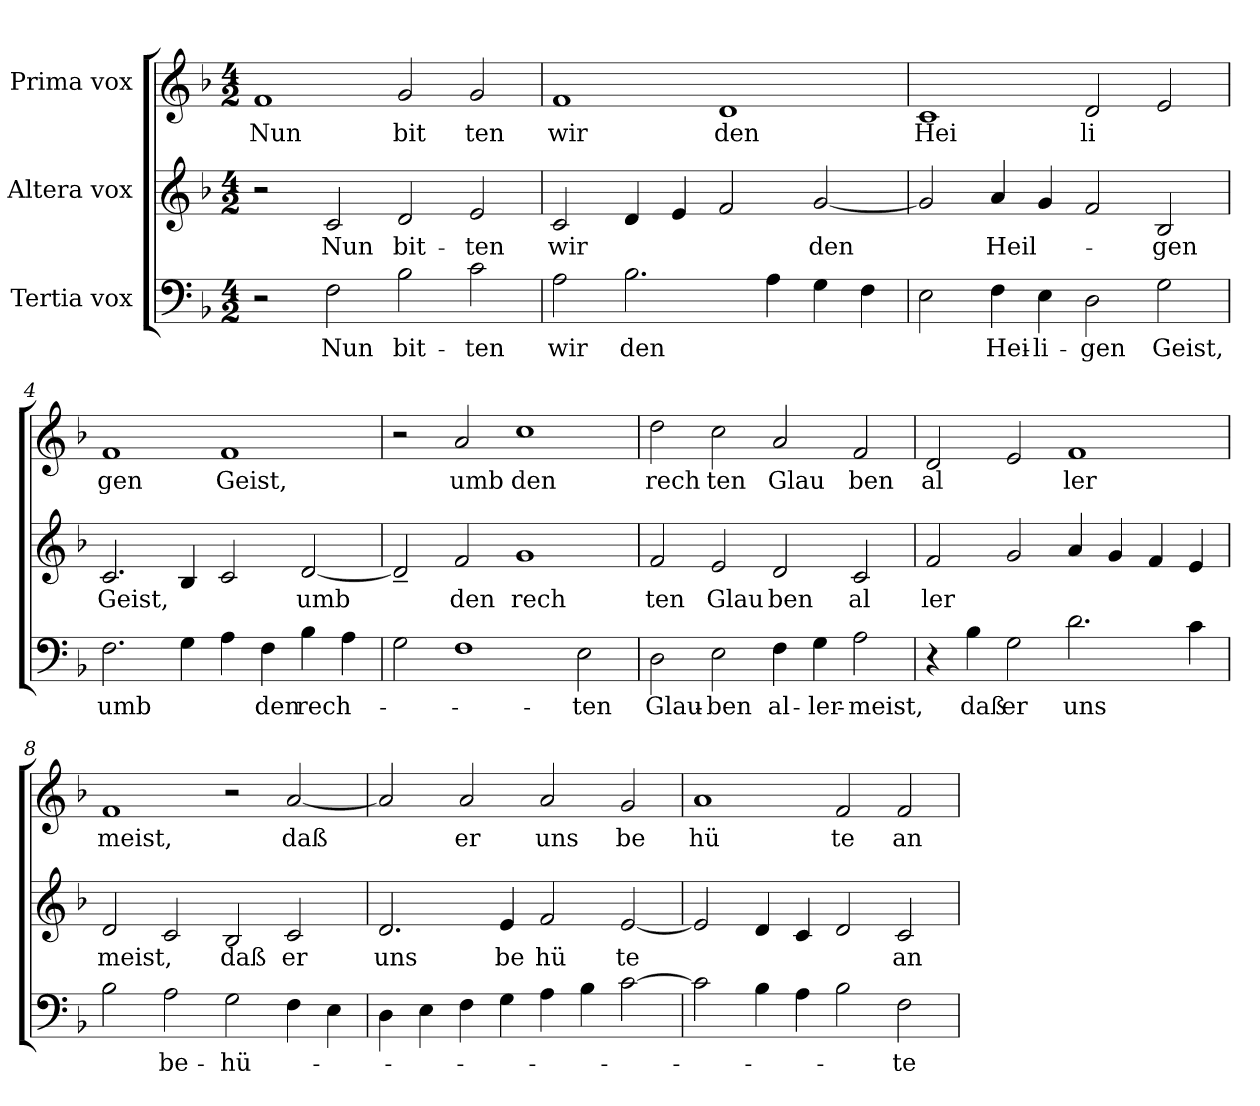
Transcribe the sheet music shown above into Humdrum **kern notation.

**kern	**text	**kern	**text	**kern	**text
*part3	*part3	*part2	*part2	*part1	*part1
*staff3	*staff3	*staff2	*staff2	*staff1	*staff1
*I"Tertia vox	*	*I"Altera vox	*	*I"Prima vox	*
*clefF4	*	*clefG2	*	*clefG2	*
*k[b-]	*	*k[b-]	*	*k[b-]	*
*F:	*	*F:	*	*F:	*
*M4/2	*	*M4/2	*	*M4/2	*
=1	=1	=1	=1	=1	=1
!	!	!	!	!	!LO:LY:b
2r	.	2r	.	1f	Nun
!	!LO:LY:b	!	!LO:LY:b	!	!
2F\	Nun	2c/	Nun	.	.
!	!LO:LY:b	!	!LO:LY:b	!	!LO:LY:b
2B-\	bit-	2d/	bit-	2g/	bit
!	!LO:LY:b	!	!LO:LY:b	!	!LO:LY:b
2c\	-ten	2e/	-ten	2g/	ten
=2	=2	=2	=2	=2	=2
!	!LO:LY:b	!	!LO:LY:b	!	!LO:LY:b
2A\	wir	2c/	wir	1f	wir
!	!LO:LY:b	!	!	!	!
2.B-\	den	4d/	.	.	.
.	.	4e/	.	.	.
!	!	!	!	!	!LO:LY:b
.	.	2f/	.	1d	den
4A\	.	.	.	.	.
!	!	!	!LO:LY:b	!	!
4G\	.	[<2g/	den	.	.
4F\	.	.	.	.	.
=3	=3	=3	=3	=3	=3
!	!	!	!	!	!LO:LY:b
2E\	.	2g/]	.	1c	Hei
!	!LO:LY:b	!	!LO:LY:b	!	!
4F\	Hei-	4a/	Heil-	.	.
!	!LO:LY:b	!	!	!	!
4E\	-li-	4g/	.	.	.
!	!LO:LY:b	!	!	!	!LO:LY:b
2D\	-gen	2f/	.	2d/	li
!	!LO:LY:b	!	!LO:LY:b	!	!
2G\	Geist,	2B-/	-gen	2e/	.
=4	=4	=4	=4	=4	=4
!	!LO:LY:b	!	!LO:LY:b	!	!LO:LY:b
2.F\	umb	2.c/	Geist,	1f	gen
4G\	.	4B-/	.	.	.
!	!	!	!	!	!LO:LY:b
4A\	.	2c/	.	1f	Geist,
!	!LO:LY:b	!	!	!	!
4F\	den	.	.	.	.
!	!LO:LY:b	!	!LO:LY:b	!	!
4B-\	rech-	[<2d/	umb	.	.
4A\	.	.	.	.	.
!!LO:LB:g=z
=5	=5	=5	=5	=5	=5
2G\	.	2d~</]	.	2r	.
!	!	!	!LO:LY:b	!	!LO:LY:b
1F	.	2f/	den	2a/	umb
!	!	!	!LO:LY:b	!	!LO:LY:b
.	.	1g	rech	1cc	den
!	!LO:LY:b	!	!	!	!
2E\	-ten	.	.	.	.
=6	=6	=6	=6	=6	=6
!	!LO:LY:b	!	!LO:LY:b	!	!LO:LY:b
2D\	Glau-	2f/	ten	2dd\	rech
!	!LO:LY:b	!	!LO:LY:b	!	!LO:LY:b
2E\	-ben	2e/	Glau	2cc\	ten
!	!LO:LY:b	!	!LO:LY:b	!	!LO:LY:b
4F\	al-	2d/	ben	2a/	Glau
!	!LO:LY:b	!	!	!	!
4G\	-ler-	.	.	.	.
!	!LO:LY:b	!	!LO:LY:b	!	!LO:LY:b
2A\	-meist,	2c/	al	2f/	ben
=7	=7	=7	=7	=7	=7
!	!	!	!LO:LY:b	!	!LO:LY:b
4r	.	2f/	ler	2d/	al
!	!LO:LY:b	!	!	!	!
4B-\	daß	.	.	.	.
!	!LO:LY:b	!	!	!	!
2G\	er	2g/	.	2e/	.
!	!LO:LY:b	!	!	!	!LO:LY:b
2.d\	uns	4a/	.	1f	ler
.	.	4g/	.	.	.
.	.	4f/	.	.	.
4c\	.	4e/	.	.	.
=8	=8	=8	=8	=8	=8
!	!	!	!LO:LY:b	!	!LO:LY:b
2B-\	.	2d/	meist,	1f	meist,
!	!LO:LY:b	!	!	!	!
2A\	be-	2c/	.	.	.
!	!LO:LY:b	!	!LO:LY:b	!	!
2G\	-hü-	2B-/	daß	2r	.
!	!	!	!LO:LY:b	!	!LO:LY:b
4F\	.	2c/	er	[<2a/	daß
4E\	.	.	.	.	.
=9	=9	=9	=9	=9	=9
!	!	!	!LO:LY:b	!	!
4D\	.	2.d/	uns	2a/]	.
4E\	.	.	.	.	.
!	!	!	!	!	!LO:LY:b
4F\	.	.	.	2a/	er
!	!	!	!LO:LY:b	!	!
4G\	.	4e/	be	.	.
!	!	!	!LO:LY:b	!	!LO:LY:b
4A\	.	2f/	hü	2a/	uns
4B-\	.	.	.	.	.
!	!	!	!LO:LY:b	!	!LO:LY:b
[<2c\	.	[<2e/	te	2g/	be
!!LO:LB:g=z
=10	=10	=10	=10	=10	=10
!	!	!	!	!	!LO:LY:b
2c\]	.	2e/]	.	1a	hü
4B-\	.	4d/	.	.	.
4A\	.	4c/	.	.	.
!	!	!	!	!	!LO:LY:b
2B-\	.	2d/	.	2f/	te
!	!LO:LY:b	!	!LO:LY:b	!	!LO:LY:b
2F\	-te	2c/	an	2f/	an
=	=	=	=	=	=
*-	*-	*-	*-	*-	*-
